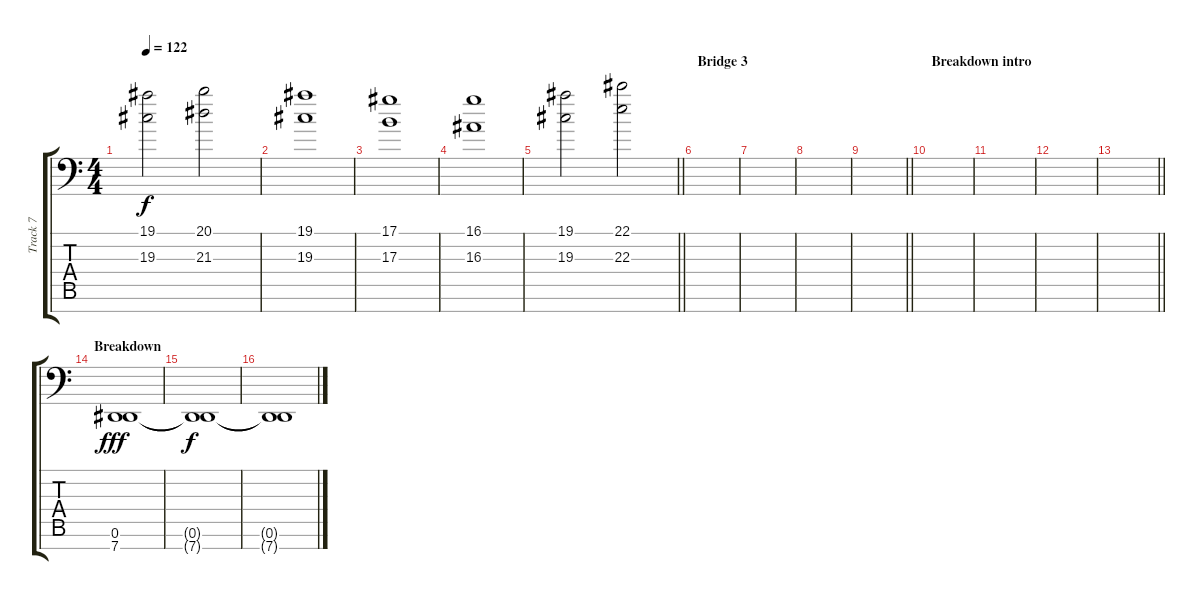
\track ("Track 7" "Track 7") {instrument fx7echoes}
\staff {score tabs}
\tuning (Eb4 Bb3 Gb3 Db3 Ab2 Eb2 Ab1) {hide}
\ts (4 4)
\tempo 122
\clef f4
\ks c
(19.1 19.3).2{dy f} (20.1 21.3).2 |
(19.1 19.3).1 |
(17.1 17.3).1 |
(16.1 16.3).1 |
\barLineRight lightlight
(19.1 19.3).2 (22.1 22.3).2 |
\section ("" "Bridge 3")
|
|
|
\barLineRight lightlight
|
\section ("" "Breakdown intro")
|
|
|
\barLineRight lightlight
|
\section ("" "Breakdown")
(0.6 7.7).1{dy fff} |
(0.6{t} 7.7{t}).1{dy f} |
(0.6{t} 7.7{t}).1
